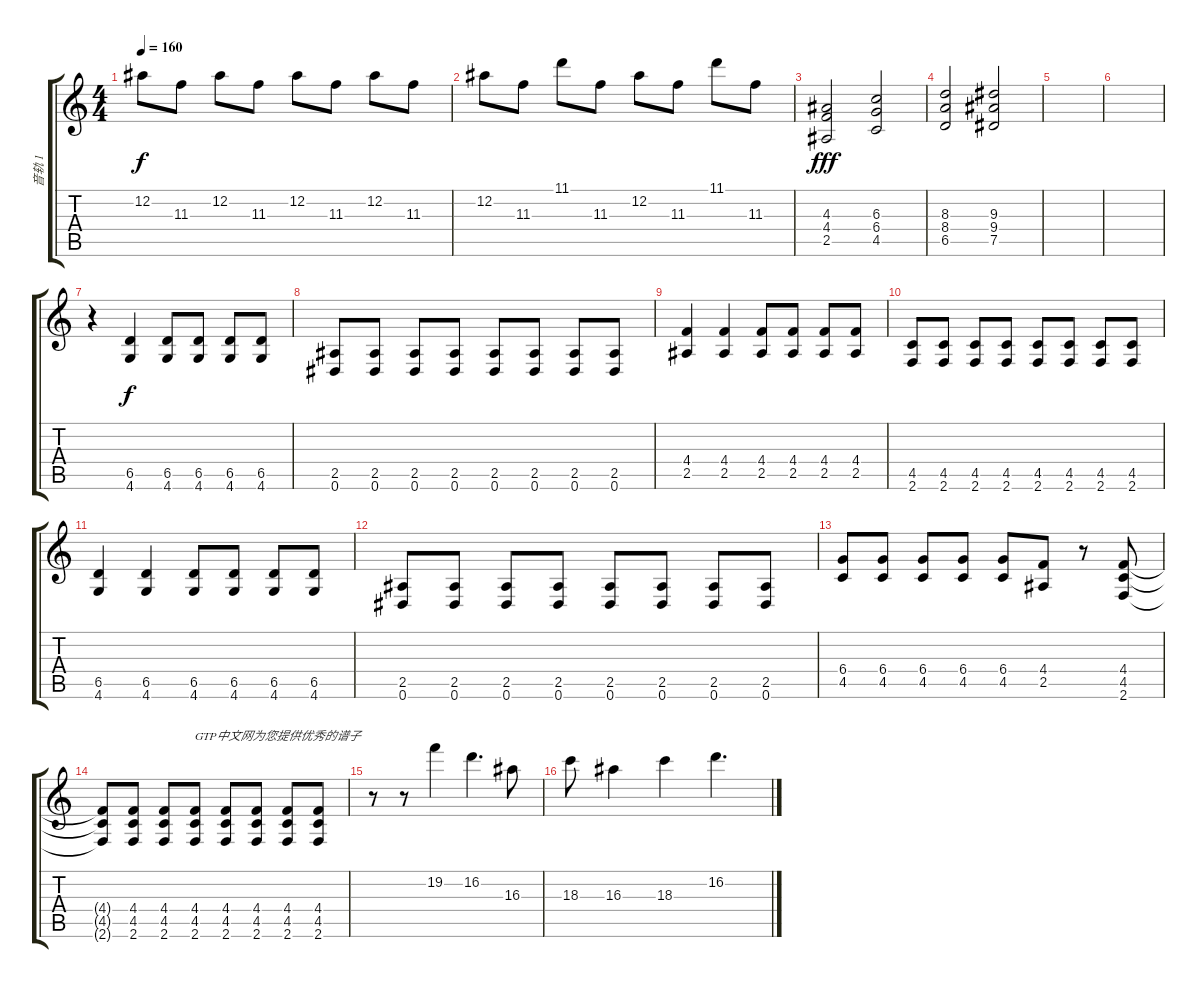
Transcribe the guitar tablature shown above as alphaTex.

\track ("音轨 1" "音轨 1") {instrument distortionguitar}
\staff {score tabs}
\tuning (Eb4 Bb3 Gb3 Db3 Ab2 Eb2) {hide}
\ts (4 4)
\tempo 160
\clef g2
\ks c
12.2.8{dy f} 11.3.8 12.2.8 11.3.8 12.2.8 11.3.8 12.2.8 11.3.8 |
12.2.8 11.3.8 11.1.8 11.3.8 12.2.8 11.3.8 11.1.8 11.3.8 |
(4.3 4.4 2.5).2{dy fff} (6.3 6.4 4.5).2 |
(8.3 8.4 6.5).2 (9.3 9.4 7.5).2 |
|
|
r.4 (6.5 4.6).4{dy f} (6.5 4.6).8 (6.5 4.6).8 (6.5 4.6).8 (6.5 4.6).8 |
(2.5 0.6).8 (2.5 0.6).8 (2.5 0.6).8 (2.5 0.6).8 (2.5 0.6).8 (2.5 0.6).8 (2.5 0.6).8 (2.5 0.6).8 |
(4.4 2.5).4 (4.4 2.5).4 (4.4 2.5).8 (4.4 2.5).8 (4.4 2.5).8 (4.4 2.5).8 |
(4.5 2.6).8 (4.5 2.6).8 (4.5 2.6).8 (4.5 2.6).8 (4.5 2.6).8 (4.5 2.6).8 (4.5 2.6).8 (4.5 2.6).8 |
(6.5 4.6).4 (6.5 4.6).4 (6.5 4.6).8 (6.5 4.6).8 (6.5 4.6).8 (6.5 4.6).8 |
(2.5 0.6).8 (2.5 0.6).8 (2.5 0.6).8 (2.5 0.6).8 (2.5 0.6).8 (2.5 0.6).8 (2.5 0.6).8 (2.5 0.6).8 |
(6.4 4.5).8 (6.4 4.5).8 (6.4 4.5).8 (6.4 4.5).8 (6.4 4.5).8 (4.4 2.5).8 r.8 (4.4 4.5 2.6).8 |
(4.4{t} 4.5{t} 2.6{t}).8 (4.4 4.5 2.6).8 (4.4 4.5 2.6).8 (4.4 4.5 2.6).8{txt "GTP中文网为您提供优秀的谱子"} (4.4 4.5 2.6).8 (4.4 4.5 2.6).8 (4.4 4.5 2.6).8 (4.4 4.5 2.6).8 |
r.8 r.8 19.2.4 16.2.4{d} 16.3.8 |
18.3.8 16.3.4 18.3.4 16.2.4{d}
